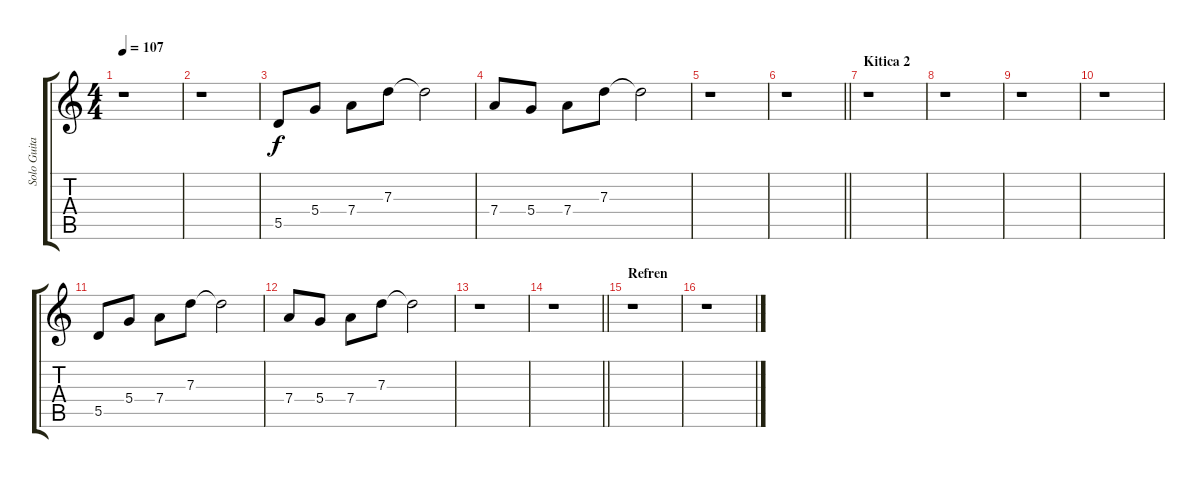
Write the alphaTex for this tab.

\track ("Solo Guitar" "Solo Guita") {instrument distortionguitar}
\staff {score tabs}
\tuning (E4 B3 G3 D3 A2 E2) {hide}
\ts (4 4)
\tempo 107
\clef g2
\ks c
r.1{dy f} |
r.1 |
5.5.8 5.4.8 7.4.8 7.3.8 7.3{t}.2 |
7.4.8 5.4.8 7.4.8 7.3.8 7.3{t}.2 |
r.1 |
\barLineRight lightlight
r.1 |
\section ("" "Kitica 2")
r.1 |
r.1 |
r.1 |
r.1 |
5.5.8 5.4.8 7.4.8 7.3.8 7.3{t}.2 |
7.4.8 5.4.8 7.4.8 7.3.8 7.3{t}.2 |
r.1 |
\barLineRight lightlight
r.1 |
\section ("" "Refren")
r.1 |
r.1
